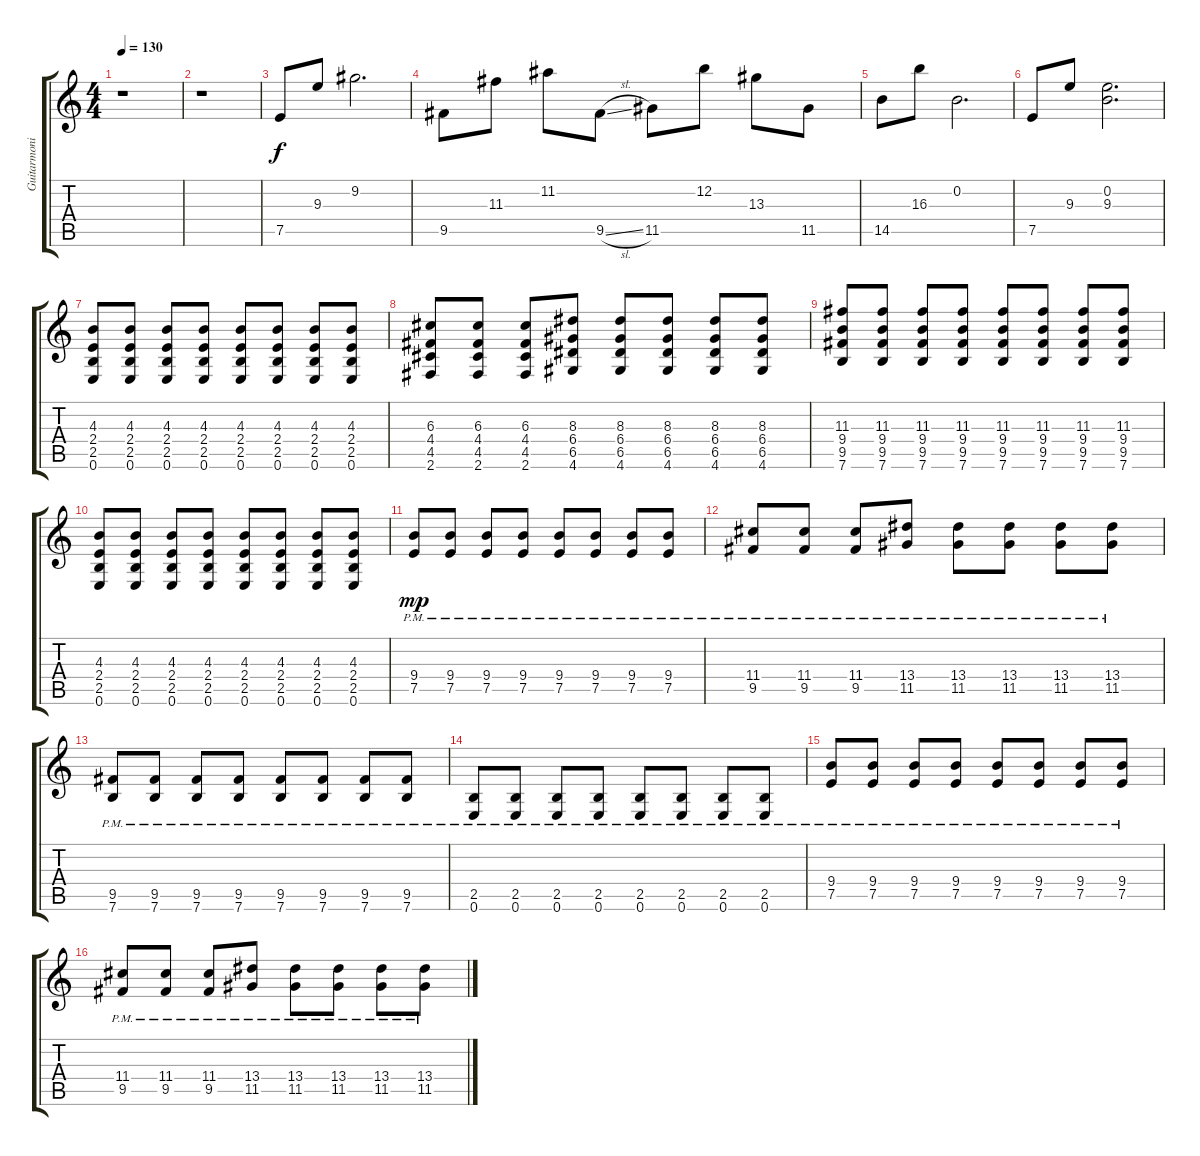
\track ("Guitarmonics" "Guitarmoni") {instrument acousticguitarsteel}
\staff {score tabs}
\tuning (E4 B3 G3 D3 A2 E2) {hide}
\ts (4 4)
\tempo 130
\clef g2
\ks c
r.1{dy f} |
r.1 |
7.5.8 9.3.8 9.2.2{d} |
9.5.8 11.3.8 11.2.8 9.5{sl}.8 11.5.8 12.2.8 13.3.8 11.5.8 |
14.5.8 16.3.8 0.2.2{d} |
7.5.8 9.3.8 (0.2 9.3).2{d} |
(4.3 2.4 2.5 0.6).8 (4.3 2.4 2.5 0.6).8 (4.3 2.4 2.5 0.6).8 (4.3 2.4 2.5 0.6).8 (4.3 2.4 2.5 0.6).8 (4.3 2.4 2.5 0.6).8 (4.3 2.4 2.5 0.6).8 (4.3 2.4 2.5 0.6).8 |
(6.3 4.4 4.5 2.6).8 (6.3 4.4 4.5 2.6).8 (6.3 4.4 4.5 2.6).8 (8.3 6.4 6.5 4.6).8 (8.3 6.4 6.5 4.6).8 (8.3 6.4 6.5 4.6).8 (8.3 6.4 6.5 4.6).8 (8.3 6.4 6.5 4.6).8 |
(11.3 9.4 9.5 7.6).8 (11.3 9.4 9.5 7.6).8 (11.3 9.4 9.5 7.6).8 (11.3 9.4 9.5 7.6).8 (11.3 9.4 9.5 7.6).8 (11.3 9.4 9.5 7.6).8 (11.3 9.4 9.5 7.6).8 (11.3 9.4 9.5 7.6).8 |
(4.3 2.4 2.5 0.6).8 (4.3 2.4 2.5 0.6).8 (4.3 2.4 2.5 0.6).8 (4.3 2.4 2.5 0.6).8 (4.3 2.4 2.5 0.6).8 (4.3 2.4 2.5 0.6).8 (4.3 2.4 2.5 0.6).8 (4.3 2.4 2.5 0.6).8 |
(9.4{pm} 7.5).8{dy mp} (9.4{pm} 7.5).8 (9.4{pm} 7.5).8 (9.4{pm} 7.5).8 (9.4{pm} 7.5).8 (9.4{pm} 7.5).8 (9.4{pm} 7.5).8 (9.4{pm} 7.5).8 |
(11.4{pm} 9.5).8 (11.4{pm} 9.5).8 (11.4{pm} 9.5).8 (13.4{pm} 11.5).8 (13.4{pm} 11.5).8 (13.4{pm} 11.5).8 (13.4{pm} 11.5).8 (13.4{pm} 11.5).8 |
(9.5{pm} 7.6).8 (9.5{pm} 7.6).8 (9.5{pm} 7.6).8 (9.5{pm} 7.6).8 (9.5{pm} 7.6).8 (9.5{pm} 7.6).8 (9.5{pm} 7.6).8 (9.5{pm} 7.6).8 |
(2.5{pm} 0.6{pm}).8 (2.5{pm} 0.6{pm}).8 (2.5{pm} 0.6{pm}).8 (2.5{pm} 0.6{pm}).8 (2.5{pm} 0.6{pm}).8 (2.5{pm} 0.6{pm}).8 (2.5{pm} 0.6{pm}).8 (2.5{pm} 0.6{pm}).8 |
(9.4{pm} 7.5).8 (9.4{pm} 7.5).8 (9.4{pm} 7.5).8 (9.4{pm} 7.5).8 (9.4{pm} 7.5).8 (9.4{pm} 7.5).8 (9.4{pm} 7.5).8 (9.4{pm} 7.5).8 |
(11.4{pm} 9.5).8 (11.4{pm} 9.5).8 (11.4{pm} 9.5).8 (13.4{pm} 11.5).8 (13.4{pm} 11.5).8 (13.4{pm} 11.5).8 (13.4{pm} 11.5).8 (13.4{pm} 11.5).8
